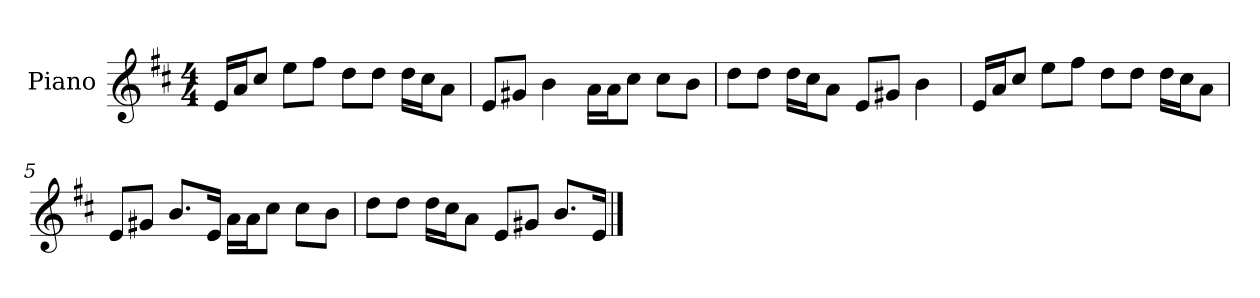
**kern
*part1
*staff1
*I"Piano
*I'P-no
*clefG2
*k[f#c#]
*M4/4
*MM90
=1
16e/LL
16a/J
8cc#/J
8ee\L
8ff#\J
8dd\L
8dd\J
16dd\LL
16cc#\J
8a\J
=2
8e/L
8g#X/J
4b\
16a\LL
16a\J
8cc#\J
8cc#\L
8b\J
=3
8dd\L
8dd\J
16dd\LL
16cc#\J
8a\J
8e/L
8g#X/J
4b\
=4
16e/LL
16a/J
8cc#/J
8ee\L
8ff#\J
8dd\L
8dd\J
16dd\LL
16cc#\J
8a\J
!!LO:LB:g=z
=5
8e/L
8g#X/J
8.b/L
16e/Jk
16a\LL
16a\J
8cc#\J
8cc#\L
8b\J
=6
8dd\L
8dd\J
16dd\LL
16cc#\J
8a\J
8e/L
8g#X/J
8.b/L
16e/Jk
==
*-
